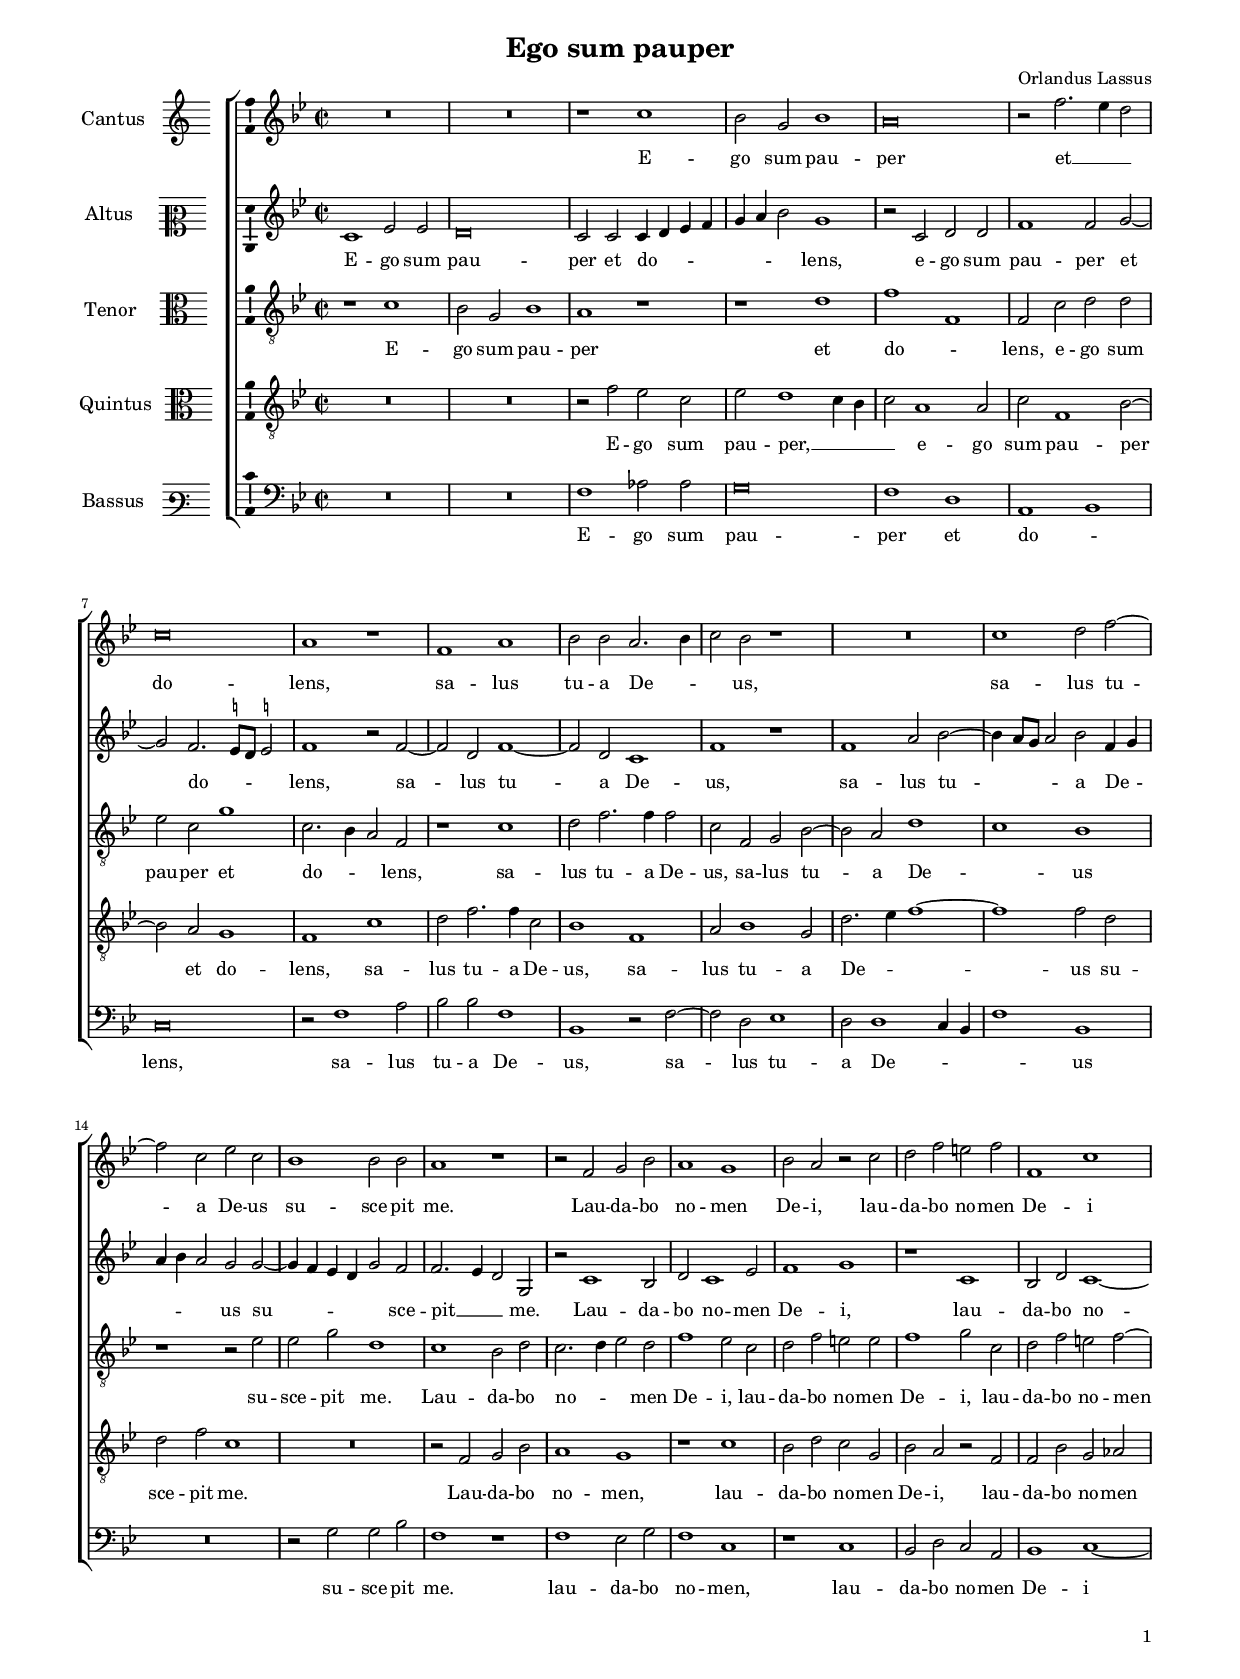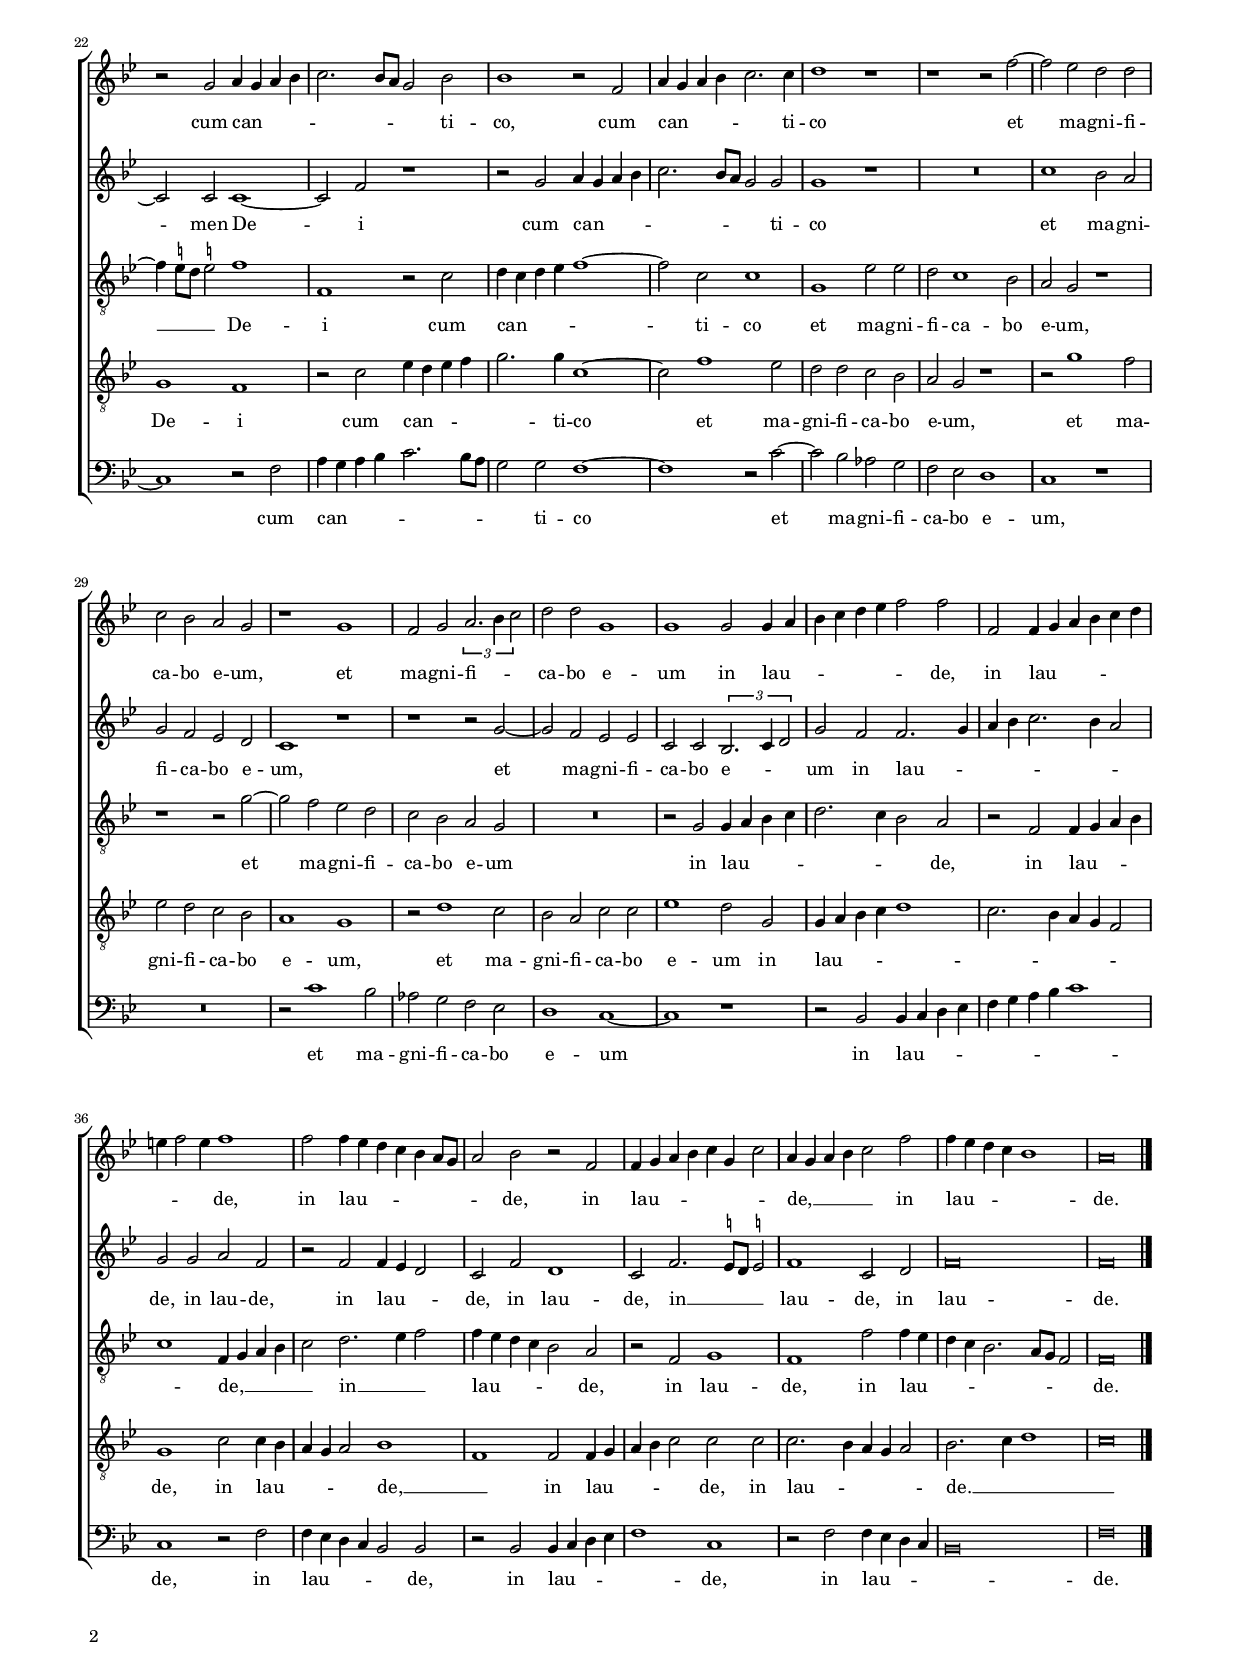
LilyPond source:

\header
{
  title="Ego sum pauper"
  composer="Orlandus Lassus"
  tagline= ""
}

\version "2.22.0"
\include "deutsch.ly"
#(set-global-staff-size 15)
#(ly:set-option 'point-and-click #f)

	
\paper
	{
	top-margin = 1.5 \cm
	bottom-margin = 0.9 \cm
	left-margin = 1.5 \cm
	right-margin = 1.5 \cm
	ragged-bottom = ##f
	ragged-last-bottom = ##f
	print-page-number = ##f
	system-system-spacing = #'((basic-distance . 17) (minimum-distance . 14) (padding . 7) (strechability . 150))
    oddFooterMarkup=\markup   \fill-line { "" \fromproperty #'page:page-number-string }
    evenFooterMarkup=\markup  \fill-line { \fromproperty #'page:page-number-string "" }
    last-bottom-spacing = #'((basic-distance . 12) (minimum-distance . 7) (padding . 4))
	systems-per-page = 3
    page-count = 2
%	min-systems-per-page = 3
	}

	
global = {
	\key c \major
	\time 2/2 \set Score.measureLength = #(ly:make-moment 2/1)
    \set Score.tempoHideNote = ##t
    \tempo 2 = 90
	\skip 1*2*42 \bar "|."
	}

	ficta = { \once \set suggestAccidentals = ##t }
	
	forget = #(define-music-function (music) (ly:music?) #{
		\accidentalStyle forget
		$music
		\accidentalStyle default
		#})
    
    m = \melisma
    me = \melismaEnd



incipitcantus = \markup { \score {
	{
	\set Staff.instrumentName = \markup { \fontsize #1 "Cantus" }
	\key c \major
	\clef violin
	s4 \bar ""
	}
	\layout  {
	raggedright = ##t
	indent = 1.6 \cm
	line-width = 2.4\cm
	\context { \Staff \remove Time_signature_engraver }
	\override Staff.Clef.Y-extent = #'(0 . 0)
	}} \hspace #1 }
	
      
incipitaltus = \markup { \score {
	{
	\set Staff.instrumentName = \markup { \fontsize #1 "Altus" }
	\key c \major
	\clef mezzosoprano
	s4 \bar ""
	}
	\layout  {
	raggedright = ##t
	indent = 1.6 \cm
	line-width = 2.4\cm
	\context { \Staff \remove Time_signature_engraver }
	\override Staff.Clef.Y-extent = #'(0 . 0)
	}} \hspace #1 }


incipittenor = \markup { \score {
	{
	\set Staff.instrumentName = \markup { \fontsize #1 "Tenor" }
	\key c \major
	\clef alto
	s4 \bar ""
	}
	\layout  {
	raggedright = ##t
	indent = 1.6 \cm
	line-width = 2.4\cm
	\context { \Staff \remove Time_signature_engraver }
	\override Staff.Clef.Y-extent = #'(0 . 0)
	}} \hspace #1 }
      
      
incipitquintus = \markup { \score {
	{
	\set Staff.instrumentName = \markup { \fontsize #1 "Quintus" }
	\key c \major
	\clef alto
	s4 \bar ""
	}
	\layout  {
	raggedright = ##t
	indent = 1.6 \cm
	line-width = 2.4\cm
	\context { \Staff \remove Time_signature_engraver }
	\override Staff.Clef.Y-extent = #'(0 . 0)
	}} \hspace #1 }
      
      
incipitbassus = \markup { \score {
	{
	\set Staff.instrumentName = \markup { \fontsize #1 "Bassus" }
	\key c \major
	\clef varbaritone
	s4 \bar ""
	}
	\layout  {
	raggedright = ##t
	indent = 1.6 \cm
	line-width = 2.4\cm
	\context { \Staff \remove Time_signature_engraver }
	\override Staff.Clef.Y-extent = #'(0 . 0)
	}} \hspace #1 }


cantus = \relative c''
	{
	R\breve
	R\breve
	r1 d
	c2 a c1
%5
	h\breve |
	r2 g'2. \m f4 e2 \me
	d\breve
	h1 r
	g1 h
%10
	c2 c h2. \m c4 |
	d2 \me c r1
	R\breve
	d1 e2 g~
	g2 d f d
%15
	c1 c2 c |
	h1 r
	r2 g a c
	h1 a
	c2 h r d
%20
	e2 g fis g |
	g,1 d'
	r2 a h4 \m a h c
	d2. c8 h a2 \me c
	c1 r2 g
%25
	h4 \m a h c d2. \me d4 |
	e1 r
	r1 r2 g~
	g2 f e e
	d2 c h a
%30
	r1 a |
	g2 a \tuplet 3/2 { h2. \m c4 d2 \me}
	e2 e a,1
	a1 a2 a4 \m h
	c4 d e f g2 \me g
%35
	g,2 g4 \m a h4 c d e |
	fis4 g2 fis4 \me g1
	g2 g4 \m f e d c h8 a
	h2 \me c r g
	g4 \m a h c d a d2 \me
%40
	h4 \m a h c d2 \me g2
	g4 \m f e d c1 \me |
	h\breve
	}


altus = \relative c'
	{
	d1 f2 f
	e\breve
	d2 d d4 \m e f g
	a h c2 \me a1
%5
	r2 d, e e |
	g1 g2 a~
	a2 g2. \m \ficta fis8 e \ficta fis!2 \me
	g1 r2 g~
	g2 e g1~
%10
	g2 e d1 |
	g1 r
	g1 h2 c~
	c4 \m h8 a h2 \me c g4 \m a
	h4 c h2 \me a a~
%15
	a4 \m g f e a2 \me g |
	g2. \m f4 e2 \me a,
	r2 d1 c2
	e2 d1 f2
	g1 a
%20
	r1 d, |
	c2 e d1~
	d2 d d1~
	d2 g r1
	r2 a h4 \m a h c
%25
	d2. c8 h a2 \me a |
	a1 r
	R\breve
	d1 c2 h
	a2 g f e
	d1 r
%30
	r1 r2 a'~ |
	a2 g f f
	d2 d \tuplet 3/2 { c2. \m d4 e2 \me } 
	a2 g g2. \m a4
	h4 c d2. c4 h2 \me
%35
	a2 a h g |
	r2 g g4 \m f e2 \me
	d2 g e1
	d2 g2. \m \ficta fis8 e \ficta fis!2 \me
	g1 d2 e
%40
	g\breve |
	g\breve
	}


tenor = \relative c'
	{
	r1 d
	c2 a c1
	h1 r
	r1 e
%5
	g1 \m g, \me |
	g2 d' e e
	f2 d a'1
	d,2. \m c4 h2 \me g
	r1 d'
%10
	e2 g2. g4 g2 |
	d2 g, a c~
	c2 h e1 \m
	d1 \me c
	r1 r2 f
%15
	f2 a e1 |
	d1 c2 e
	d2. \m e4 f2 \me e
	g1 f2 d
	e2 g fis fis
%20
	g1 a2 d, |
	e2 g fis g2~
	g4 \m \ficta fis8 e \ficta fis!2 \me g1
	g,1 r2 d'
	e4 \m d e f g1~
%25
	g2 \me d d1 |
	a1 f'2 f
	e2 d1 c2
	h2 a r1
	r1 r2 a'~
%30
	a2 g f e |
	d2 c h a
	R\breve
	r2 a a4 \m h c d
	e2. d4 c2 \me h
%35
	r2 g g4 \m a h c 
	d1 \me g,4 \m a h c
	d2 \me e2. \m f4 g2 \me
	g4 \m f e d c2 \me h
	r2 g a1
%40
	g1 g'2 g4 \m f |
	e4 d c2. h8 a g2 \me
	g\breve
	}

	
quintus = \relative c'
	{
	R\breve
	R\breve
	r2 g' f d
	f2 e1 \m d4 c
%5
	d2 \me h1 h2 |
	d2 g,1 c2~
	c2 h a1
	g1 d'
	e2 g2. g4 d2
%10
	c1 g |
	h2 c1 a2
	e'2. \m f4 g1~
	g1 \me g2 e
	e2 g d1
%15
	R\breve |
	r2 g, a c
	h1 a
	r1 d
	c2 e d a
%20
	c2 h r g |
	g2 c a b
	a1 g
	r2 d' f4 \m e f g
	a2. \me a4 d,1~
%25
	d2 g1 f2 |
	e2 e d c
	h2 a r1
	r2 a'1 g2
	f2 e d c
%30
	h1 a |
	r2 e'1 d2
	c2 h d d
	f1 e2 a,
	a4 \m h c d e1
%35
	d2. c4 h a g2 \me |
	a1 d2 d4 \m c
	h4 a h2 \me c1 \m
	g1 \me g2 g4 \m a
	h4 c d2 \me d d
%40
	d2. \m c4 h a h2 \me
	c2. \m d4 e1
	d\breve \me
	}


bassus = \relative c
	{
	R\breve
	R\breve
	g'1 b2 b
	a\breve
%5
	g1 e |
	h1 \m c \me
	d\breve
	r2 g1 h2
	c2 c g1
%10
	c,1 r2 g'~ |
	g2 e f1
	e2 e1 \m d4 c
	g'1 \me c,1
	R\breve
%15
	r2 a' a c |
	g1 r
	g1 f2 a
	g1 d
	r1 d
%20
	c2 e d h |
	c1 d~
	d1 r2 g
	h4 \m a h c d2. c8 h
	a2 \me a g1~
%25
	g1 r2 d'~ |
	d2 c b a
	g2 f e1
	d1 r
	R\breve
%30
	r2 d'1 c2 |
	b2 a g f
	e1 d~
	d1 r
	r2 c c4 \m d e f
%35
	g4 a h c d1 \me |
	d,1 r2 g
	g4 \m f e d c2 \me c
	r2 c c4 \m d e f
	g1 \me d
%40
	r2 g g4 \m f e d |
	c\breve \me
	g'\breve |
	}
	
lyricscantus = \lyricmode {
	E -- go sum pau -- per et __ do -- lens,
	sa -- lus tu -- a De -- us,
	sa -- lus tu -- a De -- us su -- sce -- pit me.
	Lau -- da -- bo no -- men De -- i,
	lau -- da -- bo no -- men De -- i
	cum can -- ti -- co,
	cum can -- ti -- co
	et ma -- gni -- fi -- ca -- bo e -- um,
	et ma -- gni -- fi -- ca -- bo e -- um
	in lau -- de,
	in lau -- de,
	in lau -- de,
	in lau -- de, __
	in lau -- de.
	}
	
	
lyricsaltus = \lyricmode {
	E -- go sum pau -- per et do -- lens,
	e -- go sum pau -- per et do -- lens,
	sa -- lus tu -- a De -- us,
	sa -- lus tu -- a De -- us su -- sce -- pit __ me.
	Lau -- da -- bo no -- men De -- i,
	lau -- da -- bo no -- men De -- i
	cum can -- ti -- co
	et ma -- gni -- fi -- ca -- bo e -- um,
	et ma -- gni -- fi -- ca -- bo e -- um
	in lau -- de,
	in lau -- de,
	in lau -- de,
	in lau -- de,
	in __ lau -- de,
	in lau -- de.
	}
	

lyricstenor = \lyricmode {
	E -- go sum pau -- per et do -- lens,
	e -- go sum pau -- per et do -- lens,
	sa -- lus tu -- a De -- us,
	sa -- lus tu -- a De -- us su -- sce -- pit me.
	Lau -- da -- bo no -- men De -- i,
	lau -- da -- bo no -- men De -- i,
	lau -- da -- bo no -- men __ De -- i
	cum can -- ti -- co
	et ma -- gni -- fi -- ca -- bo e -- um,
	et ma -- gni -- fi -- ca -- bo e -- um
	in lau -- de,
	in lau -- de, __
	in __ lau -- de,
	in lau -- de,
	in lau -- de.
	}

	
lyricsquintus = \lyricmode {
	E -- go sum pau -- per, __
	e -- go sum pau -- per et do -- lens,
	sa -- lus tu -- a De -- us,
	sa -- lus tu -- a De -- us su -- sce -- pit me.
	Lau -- da -- bo no -- men,
	lau -- da -- bo no -- men De -- i,
	lau -- da -- bo no -- men De -- i
	cum can -- ti -- co
	et ma -- gni -- fi -- ca -- bo e -- um,
	et ma -- gni -- fi -- ca -- bo e -- um,
	et ma -- gni -- fi -- ca -- bo e -- um
	in lau -- de,
	in lau -- de, __
	in lau -- de,
	in lau -- de. __
	}
	
	
lyricsbassus = \lyricmode {
	E -- go sum pau -- per et do -- lens,
	sa -- lus tu -- a De -- us,
	sa -- lus tu -- a De -- us su -- sce -- pit me.
	lau -- da -- bo no -- men,
	lau -- da -- bo no -- men De -- i
	cum can -- ti -- co
	et ma -- gni -- fi -- ca -- bo e -- um,
	et ma -- gni -- fi -- ca -- bo e -- um
	in lau -- de,
	in lau -- de,
	in lau -- de,
	in lau -- de.
	}
	

\score
{  
    \transpose c b, {
	\new ChoirStaff \with { \override StaffGrouper.staff-staff-spacing.basic-distance = #12 }
	<<
	
	\new Staff << \global
	\new Voice="v1" {
		\set Staff.instrumentName=\incipitcantus
		\set Staff.midiInstrument = "reed organ"
		\clef violin
		\cantus }
	\new Lyrics \lyricsto "v1" {\lyricscantus }
	>>

	
	\new Staff << \global
	\new Voice="v2" {
		\set Staff.instrumentName=\incipitaltus
		\set Staff.midiInstrument = "reed organ"
		\clef violin 
		\altus}
	\new Lyrics \lyricsto "v2" {\lyricsaltus }
	>>

	
	\new Staff << \global
	\new Voice="v3" {
		\set Staff.instrumentName=\incipittenor
		\set Staff.midiInstrument = "reed organ"
		\clef "G_8"
		\tenor }
	\new Lyrics \lyricsto "v3" {\lyricstenor }
	>>
	
	
	\new Staff << \global
	\new Voice="v5" {
		\set Staff.instrumentName=\incipitquintus
		\set Staff.midiInstrument = "reed organ"
		\clef "G_8"
		\quintus}
	\new Lyrics \lyricsto "v5" {\lyricsquintus }
	>>
	
	
	\new Staff << \global
	\new Voice="v4" {
		\set Staff.instrumentName=\incipitbassus
		\set Staff.midiInstrument = "reed organ"
		\clef bass 
		\bassus }
	\new Lyrics \lyricsto "v4" {\lyricsbassus}
	>>	
	>>
    } % transpose

    
	\layout
	{
	indent = 2.5\cm
	\context { \Lyrics \override VerticalAxisGroup.nonstaff-relatedstaff-spacing.padding = #1.4 }
%	\context { \Lyrics \override LyricText.font-size = #1 }
	\context { \Staff \override TimeSignature.break-visibility = #end-of-line-invisible }
	\context { \Staff \consists "Ambitus_engraver" }
%	\context { \Voice \override Slur.transparent = ##t }
	\context { \Score \override BarNumber.padding = #2 }
	\context { \Voice \override NoteHead.style = #'baroque }
	}

\midi
	{
	}
	
}


% EOF
